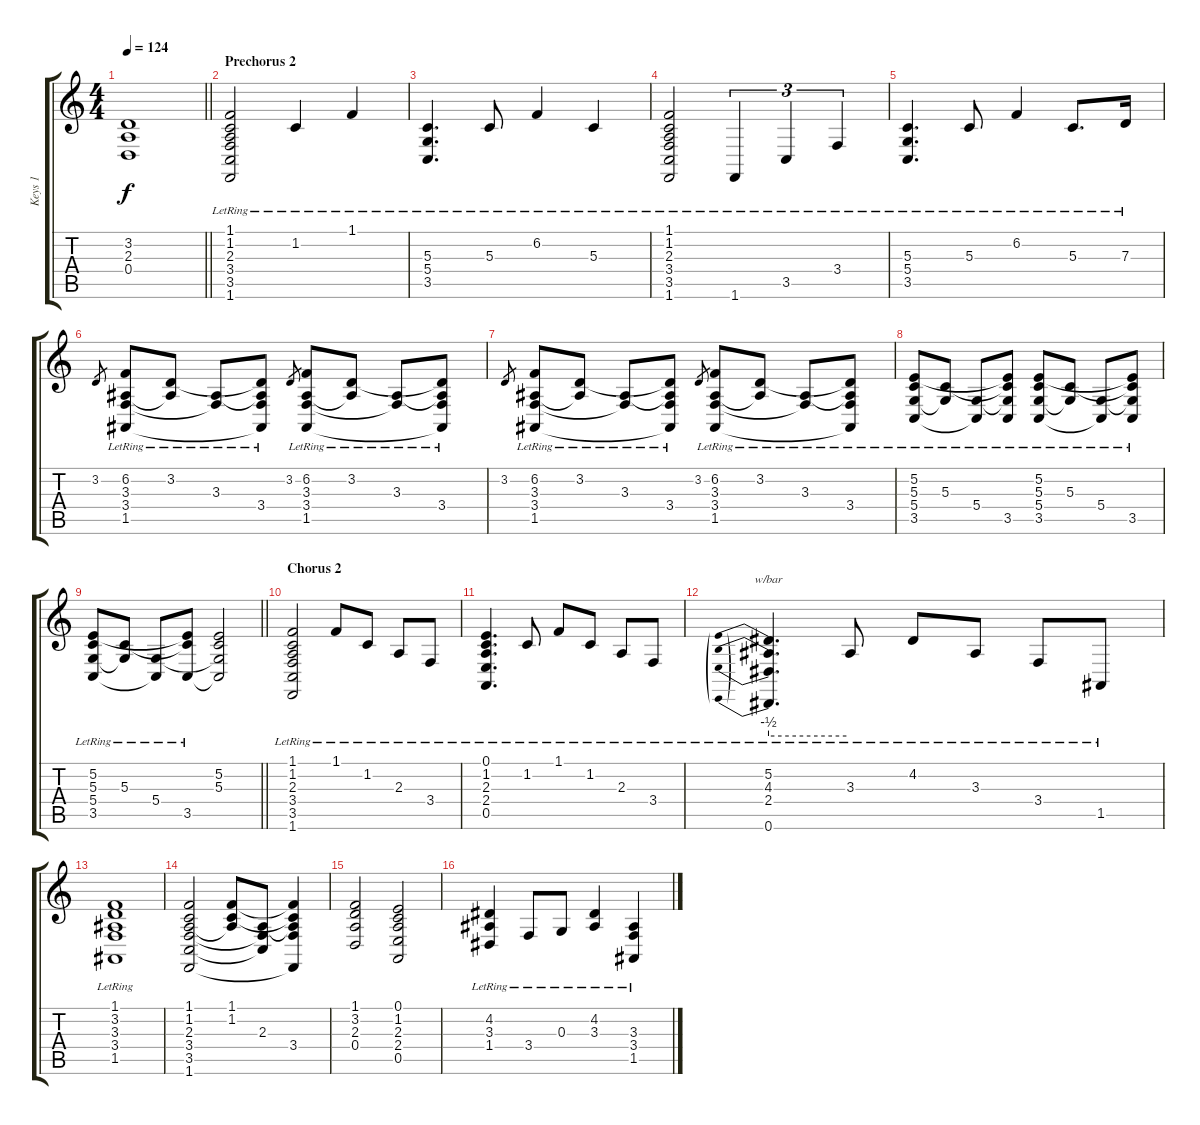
\track ("Keys 1" "Keys 1") {instrument electricgrandpiano}
\staff {score tabs}
\tuning (E4 B3 G3 D3 A2 E2) {hide}
\ts (4 4)
\tempo 124
\clef g2
\barLineRight lightlight
\ks c
(3.2 2.3 0.4).1{dy f} |
\section ("" "Prechorus 2")
(1.1{lr} 1.2{lr} 2.3{lr} 3.4{lr} 3.5{lr} 1.6{lr}).2 1.2{lr}.4 1.1{lr}.4 |
(5.3{lr} 5.4{lr} 3.5{lr}).4{d} 5.3{lr}.8 6.2{lr}.4 5.3{lr}.4 |
(1.1{lr} 1.2{lr} 2.3{lr} 3.4{lr} 3.5{lr} 1.6{lr}).2 1.6{lr}.4{tu (3 2)} 3.5{lr}.4{tu (3 2)} 3.4{lr}.4{tu (3 2)} |
(5.3{lr} 5.4{lr} 3.5{lr}).4{d} 5.3{lr}.8 6.2{lr}.4 5.3{lr}.8{d} 7.3{lr}.16 |
3.2.8{gr} (6.2{lr} 3.3 3.4 1.5).8 (3.2{lr} 3.3{t}).8 (3.3{lr} 3.4{t}).8 (3.2{t} 3.3{t} 3.4{lr} 1.5{t}).8 3.2.8{gr} (6.2{lr} 3.3 3.4 1.5).8 (3.2{lr} 3.3{t}).8 (3.3{lr} 3.4{t}).8 (3.2{t} 3.3{t} 3.4{lr} 1.5{t}).8 |
3.2.8{gr} (6.2{lr} 3.3 3.4 1.5).8 (3.2{lr} 3.3{t}).8 (3.3{lr} 3.4{t}).8 (3.2{t} 3.3{t} 3.4{lr} 1.5{t}).8 3.2.8{gr} (6.2{lr} 3.3 3.4 1.5).8 (3.2{lr} 3.3{t}).8 (3.3{lr} 3.4{t}).8 (3.2{t} 3.3{t} 3.4{lr} 1.5{t}).8 |
(5.2{lr} 5.3{lr} 5.4{lr} 3.5{lr}).8 (5.3{lr} 5.4{t}).8 (5.4{lr} 3.5{t}).8 (5.2{t} 5.3{t} 5.4{t} 3.5{lr}).8 (5.2{lr} 5.3{lr} 5.4{lr} 3.5{lr}).8 (5.3{lr} 5.4{t}).8 (5.4{lr} 3.5{t}).8 (5.2{t} 5.3{t} 5.4{t} 3.5{lr}).8 |
\barLineRight lightlight
(5.2{lr} 5.3{lr} 5.4{lr} 3.5{lr}).8 (5.3{lr} 5.4{t}).8 (5.4{lr} 3.5{t}).8 (5.2{t} 5.3{t} 3.5{lr}).8 (5.2 5.3 5.4{t} 3.5{t}).2 |
\section ("" "Chorus 2")
(1.1{lr} 1.2{lr} 2.3{lr} 3.4{lr} 3.5{lr} 1.6{lr}).2 1.1{lr}.8 1.2{lr}.8 2.3{lr}.8 3.4{lr}.8 |
(0.1{lr} 1.2{lr} 2.3{lr} 2.4{lr} 0.5{lr}).4{d} 1.2{lr}.8 1.1{lr}.8 1.2{lr}.8 2.3{lr}.8 3.4{lr}.8 |
(5.2{lr} 4.3{lr} 2.4{lr} 0.6).4{d tbe (predive default 0 -2 60 -2)} 3.3{lr}.8 4.2{lr}.8 3.3{lr}.8 3.4{lr}.8 1.5{lr}.8 |
(1.1{lr} 3.2{lr} 3.3{lr} 3.4{lr} 1.5{lr}).1 |
(1.1 1.2 2.3 3.4 3.5 1.6).2 (1.1 1.2 2.3{t}).8 (2.3 3.4{t} 3.5{t}).8 (1.1{t} 1.2{t} 2.3{t} 3.4 1.6{t}).4 |
(1.1 3.2 2.3 0.4).2 (0.1 1.2 2.3 2.4 0.5).2 |
(4.2{lr} 3.3{lr} 1.4{lr}).4 3.4{lr}.8 0.3{lr}.8 (4.2 3.3{lr}).4 (3.3{lr} 3.4{lr} 1.5{lr}).4
